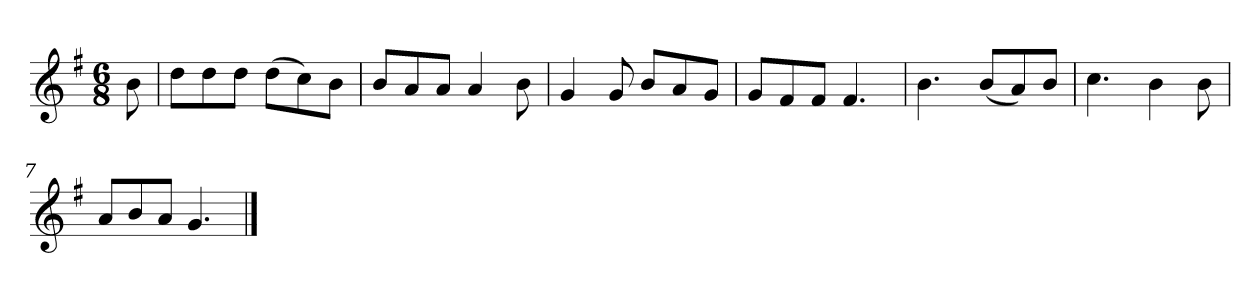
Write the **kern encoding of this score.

**kern
*part1
*staff1
*k[f#]
*M6/8
*MM120
=
8b
=1
8ddL
8dd
8ddJ
(8ddL
8cc)
8bJ
=2
8bL
8a
8aJ
4a
8b
=3
4g
8g
8bL
8a
8gJ
=4
8gL
8f#
8f#J
4.f#
=5
4.b
(8bL
8a)
8bJ
=6
4.cc
4b
8b
=7
8aL
8b
8aJ
4.g
==
*-
